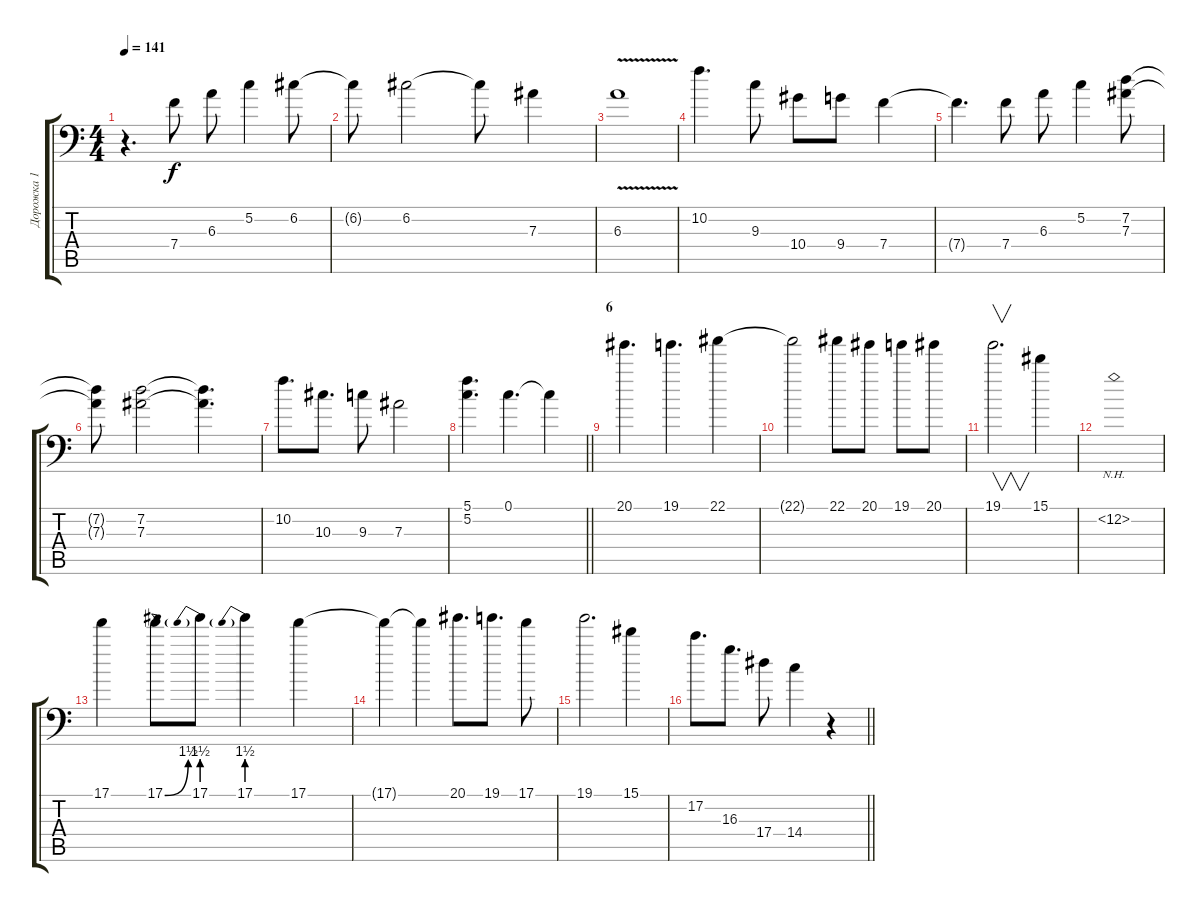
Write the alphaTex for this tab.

\track ("Дорожка 1" "Дорожка 1") {instrument distortionguitar}
\staff {score tabs}
\tuning (C4 G3 Eb3 Bb2 F2 Bb1) {hide}
\ts (4 4)
\tempo 141
\clef f4
\ks c
r.4{d dy f instrument overdrivenguitar} 7.4.8 6.3.8 5.2.4 6.2.8 |
6.2{t}.8 6.2.2 6.2{t}.8 7.3.4 |
6.3{v}.1 |
10.2.4{d} 9.3.8 10.4.8 9.4.8 7.4.4 |
7.4{t}.4{d} 7.4.8 6.3.8 5.2.4 (7.2 7.3).8 |
(7.2{t} 7.3{t}).8 (7.2 7.3).2 (7.2{t} 7.3{t}).4{d} |
10.2.8{d} 10.3.8{d} 9.3.8 7.3.2 |
\barLineRight lightlight
(5.1 5.2).4{d} 0.1.4{d} 0.1{t}.4 |
\section ("" "6")
20.1.4{d instrument distortionguitar} 19.1.4{d} 22.1.4 |
22.1{t}.2 22.1.8 20.1.8 19.1.8 20.1.8 |
19.1.2{v d} 15.1.4 |
12.2{nh}.1 |
17.1.4 17.1{be (bend 0 0 60 6)}.8 17.1{be (prebend 0 6 60 6)}.8 17.1{be (prebend 0 6 60 6)}.4 17.1.4 |
17.1{t}.4 17.1{t}.4 20.1.8{d} 19.1.8{d} 17.1.8 |
19.1.2{d} 15.1.4 |
\barLineRight lightlight
17.2.8{d} 16.3.8{d} 17.4.8 14.4.4 r.4
